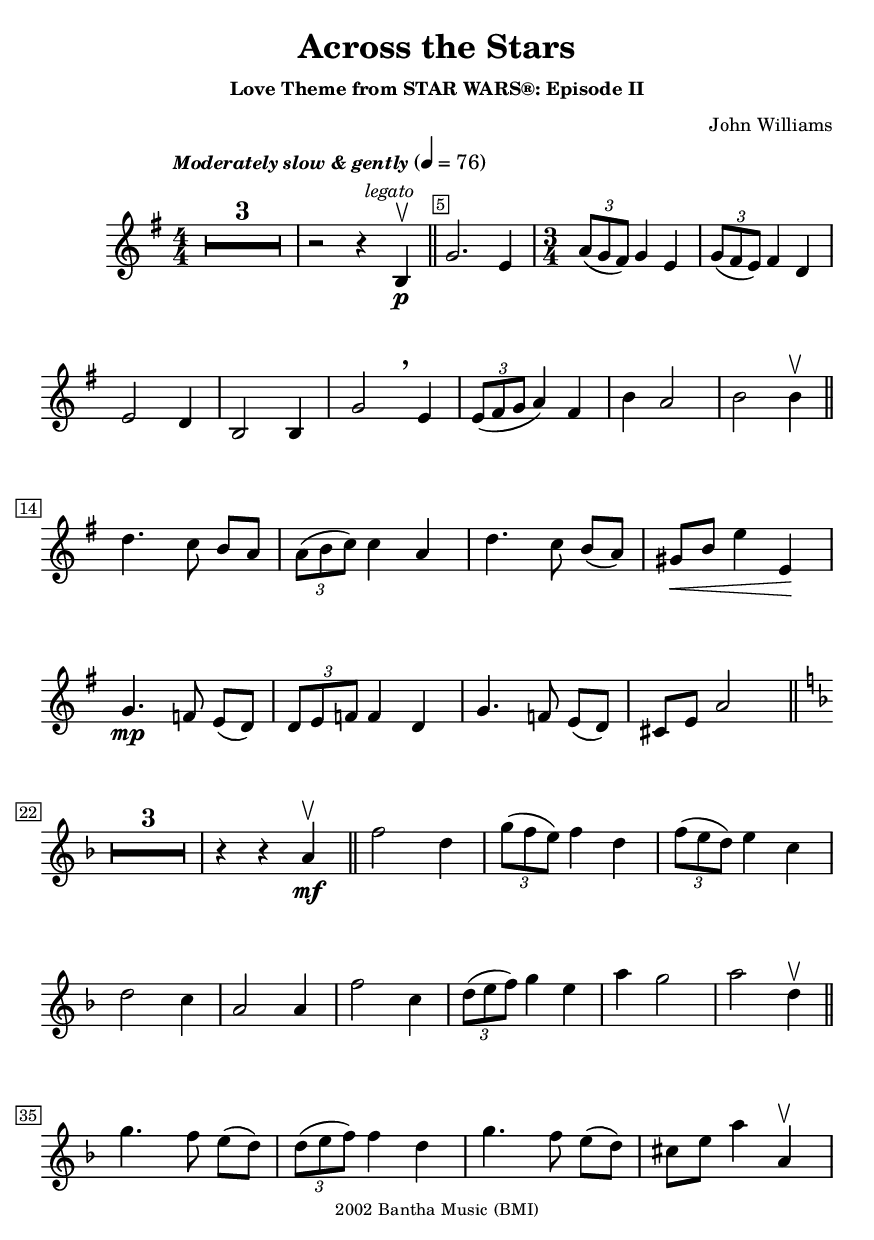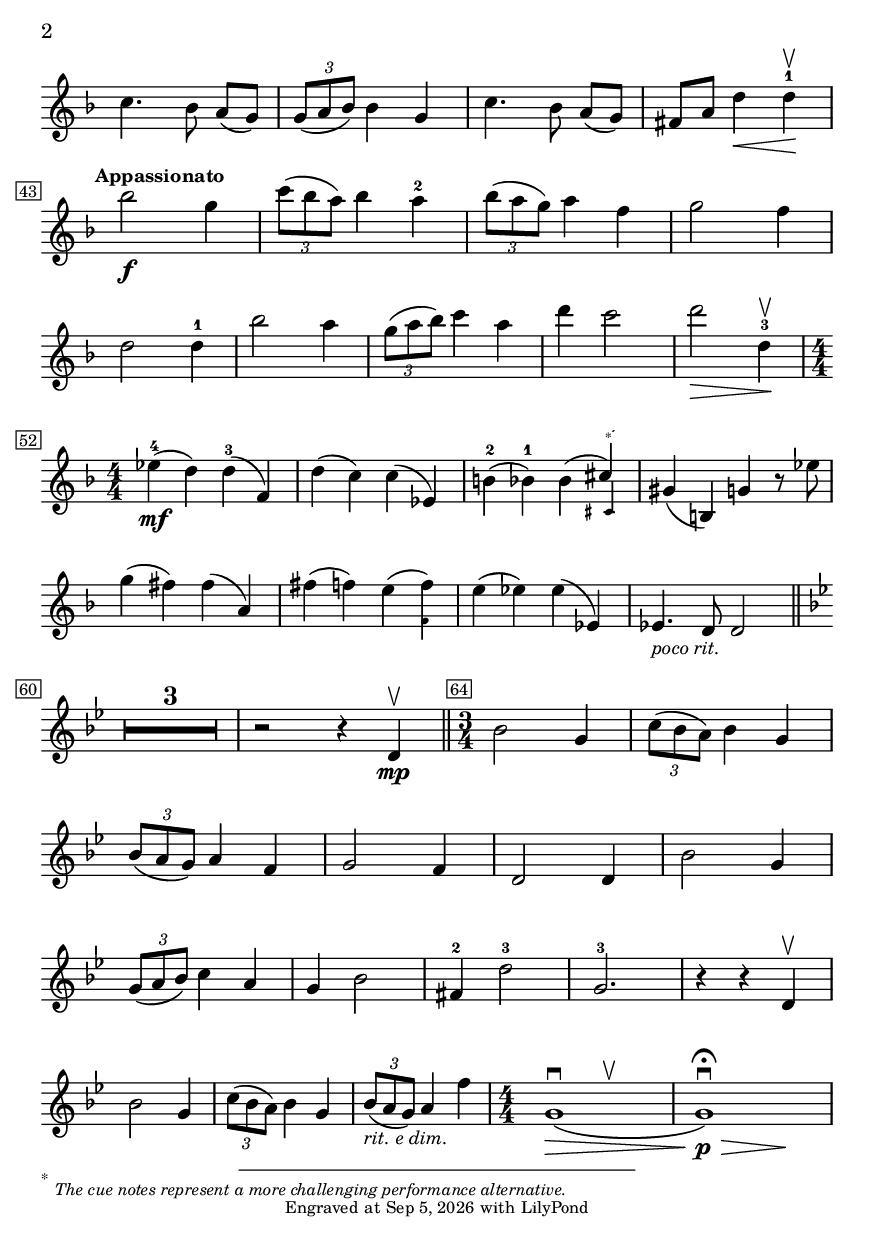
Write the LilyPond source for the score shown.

\version "2.23.2"

\header {
  title = "Across the Stars"
  subtitle = \markup \small { "Love Theme from STAR WARS®: Episode II" }
  composer = \markup \small { "John Williams" }
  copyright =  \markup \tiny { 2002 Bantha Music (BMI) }
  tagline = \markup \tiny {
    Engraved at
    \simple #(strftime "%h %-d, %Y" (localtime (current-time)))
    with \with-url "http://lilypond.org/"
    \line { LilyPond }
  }
}

\paper {
  #(set-paper-size "a5")
  #(define fonts
     (set-global-fonts
      #:music "emmentaler"
      #:brace "emmentaler"
      #:roman "TeXGyre Schola"
      #:sans "TeXGyre Heros"
      #:factor (/ staff-height pt 22)
      ))
}
\score {
  \new Voice \relative c'' {
    \key g \major
    \numericTimeSignature
    \compressEmptyMeasures
    \override MultiMeasureRest.expand-limit = #1
    \override Score.MetronomeMark.padding = #5
    \tempo \markup \small { \italic"Moderately slow & gently" } 4 = 76
    \time 4/4
    \override Score.BarNumber.stencil = #(make-stencil-boxer 0.1 0.25 ly:text-interface::print)
    \override BreathingSign.Y-offset = #3
    \override BreathingSign.text =
    \markup { \musicglyph "scripts.rcomma" }


    R1*3 | r2 r4 \mark \markup { \small \italic legato } b, \p \upbow \bar "||"
    \override Score.BarNumber.break-visibility = ##(#f #t #f)
    g'2. e4
    \set Score.barNumberVisibility = #(every-nth-bar-number-visible 22)
    \override Score.BarNumber.break-visibility = ##(#f #f #t)

    \time 3/4
    \tuplet 3/2 { a8(g fis) } g4 e |
    \tuplet 3/2 { g8( fis e) } fis4 d \break


    e2 d4 | b2 b4 | g'2 \breathe e4 | \tuplet 3/2 { e8( fis g } a4) fis4 | b4 a2 | b b4\upbow \bar "||"
    \set Score.barNumberVisibility = #(every-nth-bar-number-visible 14)
    \break

    d4. c8 b[ a] |  \tuplet 3/2 { a8( b c) } c4 a | d4. c8 b[( a)] |  gis\<[ b] e4 e,\! |
    \break


    g4. \mp f8 e[( d)] | \tuplet 3/2 { d e f} f4  d | g4. f8 e([ d]) | cis[ e] a2 \bar "||" \key f \major
    \break

    \set Score.barNumberVisibility = #(every-nth-bar-number-visible 22)
    R1*3/4*3 r4 r4 a4\mf \upbow \bar "||" f'2 d4 | \tuplet 3/2 { g8( f e ) } f4 d | \tuplet 3/2 { f8( e d)  } e4 c
    \break

    d2 c4 | a2 a4 | f'2 c4 | \tuplet 3/2 { d8([ e f]) } g4 e | a g2 | a d,4\upbow \bar "||"
    \break

    \set Score.barNumberVisibility = #(every-nth-bar-number-visible 35)

    g4. f8 e([ d]) | \tuplet 3/2 { d( e f) } f4 d | g4. f8 e([ d]) | cis[ e] a4 a,\upbow

    \break
    \pageTurn

    c4. bes8 a[( g)] | \tuplet 3/2 { g( a bes) } bes4 g | c4. bes8 a[( g)] | fis8[ a] d4\< d-1 \upbow \!

    \break
    \set Score.barNumberVisibility = #(every-nth-bar-number-visible 43)
    \mark \markup { \small \bold Appassionato }
    bes'2 \f g4  \tuplet 3/2 { c8( bes a)} bes4 a-2 | \tuplet 3/2 { bes8( a g)} a4 f | g2 f4
    \break

    d2 d4-1 | bes'2 a4 | \tuplet 3/2 { g8( a bes)} c4  a | d c2 | d \> d,4-3 \upbow \! |

    \break
    \set Score.barNumberVisibility = #(every-nth-bar-number-visible 52)

    \time 4/4
    ees4-4(\mf d) d-3( f,) | d'4( c) c( ees,) | b'-2( bes-1)  bes( <<
      cis)\stemUp \new CueVoice {
        \shiftOn
        \once \override Score.FootnoteItem.annotation-line = ##f
        \stemUp cis,^\footnote "" #'(0.1 . 0.1)
        \markup { \super "*" \italic \tiny "The cue notes represent a more challenging performance alternative." }-"*"
      }
    >>
    | \stemNeutral gis'( b,) g' r8 ees'8 |
    \break

    g4( fis) fis( a, ) | fis'( f) e( <<
      { f })
      \new CueVoice {
        \shiftOff
        \stemDown f,
      }
    >> | \stemNeutral
    e'( ees) ees( ees,) | ees4. _\markup { \smaller \italic"poco rit." } d8 d2
    \bar "||"
    \key g \minor
    \break
    \set Score.barNumberVisibility = #(every-nth-bar-number-visible 60)

    R1*3 |
    \override Score.BarNumber.break-visibility = ##(#f #t #f)
    \set Score.barNumberVisibility = #(every-nth-bar-number-visible 64)
    r2 r4 d4\upbow \mp \bar "||"
    \time 3/4 bes'2 g4 | \tuplet 3/2 { c8( bes a) } bes4 g |

    \break
    \tuplet 3/2 { bes8( a g) } a4 f | g2 f4 | d2 d4 | bes'2 g4 |

    \break
    \tuplet 3/2 { g8( a bes) } c4 a | g4 bes2 | fis4-2 d'2-3 | g,2.-3 | r4 r4 d4 \upbow

    \break
    bes'2 g4 | \tuplet 3/2 { c8( bes a) } bes4 g |
    \tuplet 3/2 { bes8(_\markup { \smaller \italic"rit. e dim." } a g) } a4 f' |
    \override Hairpin.shorten-pair = #'(0 . -2)

    \time 4/4 g,1\downbow \>( \bar "" s\upbow  |
    \override Hairpin.shorten-pair = #'(0 . -3) g)^\downbow \> \fermata \p \bar "" s\!
  }

}
